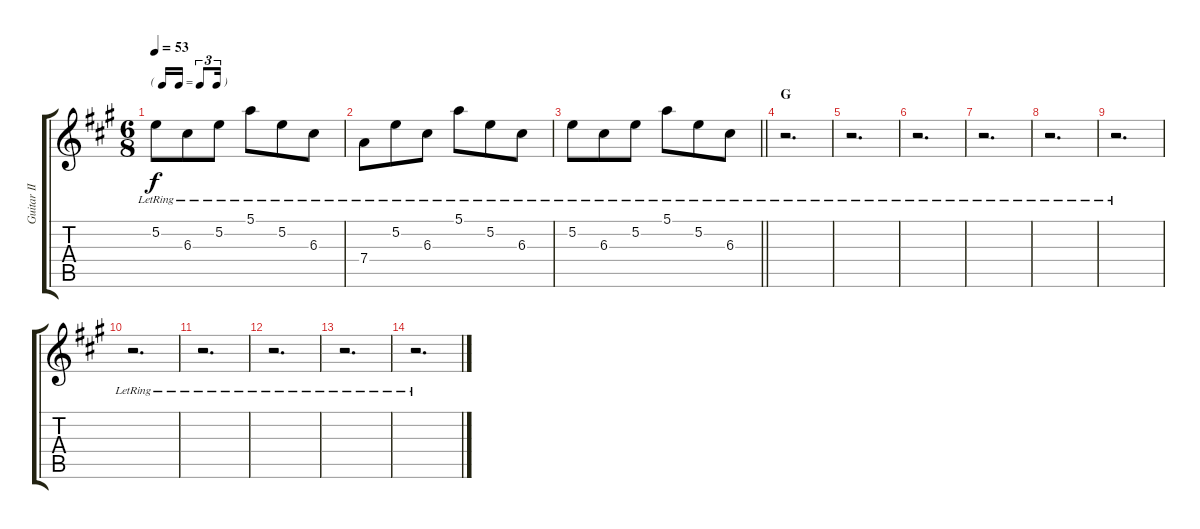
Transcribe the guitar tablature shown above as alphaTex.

\track ("Guitar II - Kita Kensuke" "Guitar II ") {instrument electricguitarjazz}
\staff {score tabs}
\tuning (E4 B3 G3 D3 A2 E2) {hide}
\ts (6 8)
\tf triplet16th
\tempo 53
\clef g2
\ks a
5.2{lr}.8{dy f} 6.3{lr}.8 5.2{lr}.8 5.1{lr}.8 5.2{lr}.8 6.3{lr}.8 |
7.4{lr}.8 5.2{lr}.8 6.3{lr}.8 5.1{lr}.8 5.2{lr}.8 6.3{lr}.8 |
\barLineRight lightlight
5.2{lr}.8 6.3{lr}.8 5.2{lr}.8 5.1{lr}.8 5.2{lr}.8 6.3{lr}.8 |
\section ("" "G")
r.2{d} |
r.2{d} |
r.2{d} |
r.2{d} |
r.2{d} |
r.2{d} |
r.2{d} |
r.2{d} |
r.2{d} |
r.2{d} |
r.2{d}
